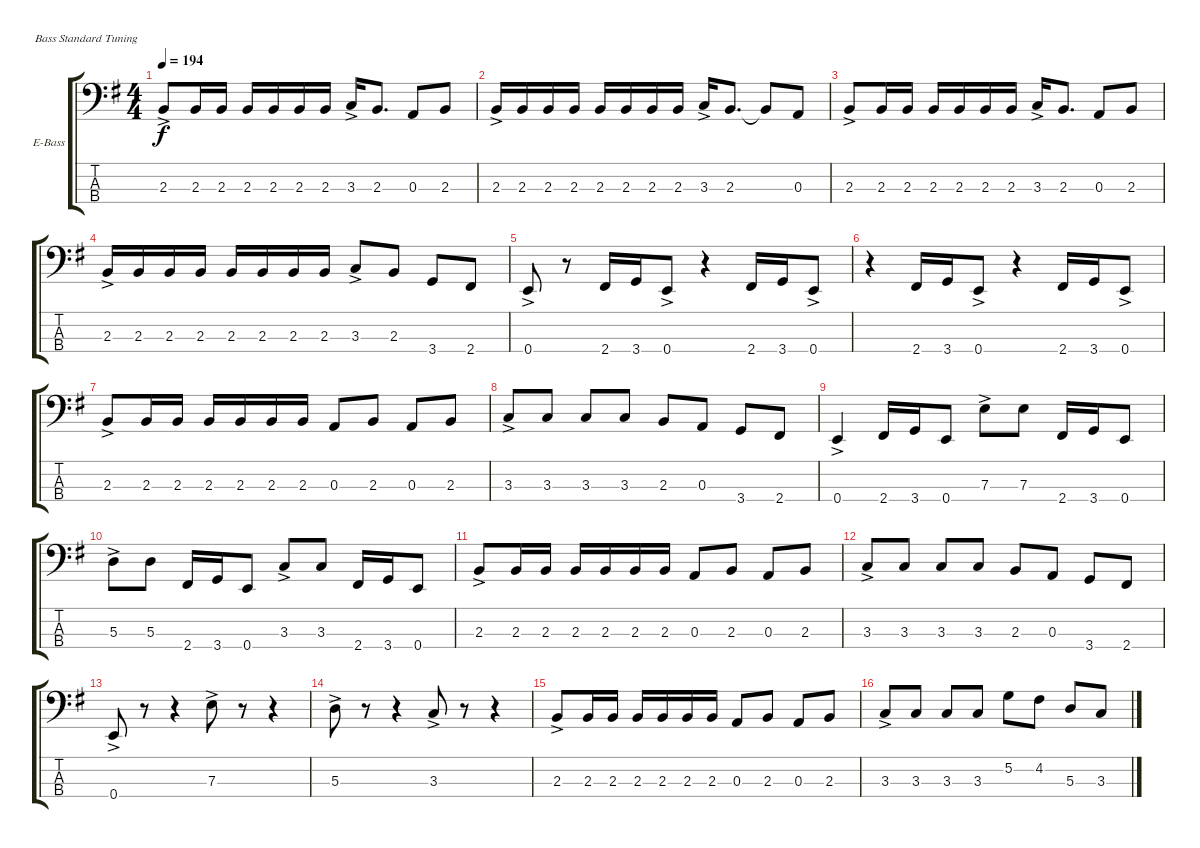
\bracketExtendMode groupsimilarinstruments
\firstSystemTrackNameOrientation horizontal
\otherSystemsTrackNameOrientation horizontal
\track ("Bass" "E-Bass") {instrument electricbasspick}
\staff {score tabs}
\tuning (G2 D2 A1 E1)
\ts (4 4)
\tempo 194
\clef f4
\scale
1.05549
\ks g
2.3{ac}.8{dy f} 2.3.16 2.3.16 2.3.16 2.3.16 2.3.16 2.3.16 3.3{ac}.16 2.3.8{d} 0.3.8 2.3.8 |
\scale
0.944515 2.3{ac}.16 2.3.16 2.3.16 2.3.16 2.3.16 2.3.16 2.3.16 2.3.16 3.3{ac}.16 2.3.8{d} 2.3{t}.8 0.3.8 |
\scale
1.05549 2.3{ac}.8 2.3.16 2.3.16 2.3.16 2.3.16 2.3.16 2.3.16 3.3{ac}.16 2.3.8{d} 0.3.8 2.3.8 |
\scale
0.944515 2.3{ac}.16 2.3.16 2.3.16 2.3.16 2.3.16 2.3.16 2.3.16 2.3.16 3.3{ac}.8 2.3.8 3.4.8 2.4.8 |
\scale
1.05549 0.4{ac}.8 r.8 2.4.16 3.4.16 0.4{ac}.8 r.4 2.4.16 3.4.16 0.4{ac}.8 |
\scale
0.944515 r.4 2.4.16 3.4.16 0.4{ac}.8 r.4 2.4.16 3.4.16 0.4{ac}.8 |
\scale
1.05549 2.3{ac}.8 2.3.16 2.3.16 2.3.16 2.3.16 2.3.16 2.3.16 0.3.8 2.3.8 0.3.8 2.3.8 |
\scale
0.944515 3.3{ac}.8 3.3.8 3.3.8 3.3.8 2.3.8 0.3.8 3.4.8 2.4.8 |
\scale
1.05549 0.4{ac}.4 2.4.16 3.4.16 0.4.8 7.3{ac}.8 7.3.8 2.4.16 3.4.16 0.4.8 |
\scale
0.944515 5.3{ac}.8 5.3.8 2.4.16 3.4.16 0.4.8 3.3{ac}.8 3.3.8 2.4.16 3.4.16 0.4.8 |
\scale
1.05549 2.3{ac}.8 2.3.16 2.3.16 2.3.16 2.3.16 2.3.16 2.3.16 0.3.8 2.3.8 0.3.8 2.3.8 |
\scale
0.944515 3.3{ac}.8 3.3.8 3.3.8 3.3.8 2.3.8 0.3.8 3.4.8 2.4.8 |
\scale
1.05549 0.4{ac}.8 r.8 r.4 7.3{ac}.8 r.8 r.4 |
\scale
0.944515 5.3{ac}.8 r.8 r.4 3.3{ac}.8 r.8 r.4 |
\scale
1.05549 2.3{ac}.8 2.3.16 2.3.16 2.3.16 2.3.16 2.3.16 2.3.16 0.3.8 2.3.8 0.3.8 2.3.8 |
\scale
0.944515 3.3{ac}.8 3.3.8 3.3.8 3.3.8 5.2.8 4.2.8 5.3.8 3.3.8
